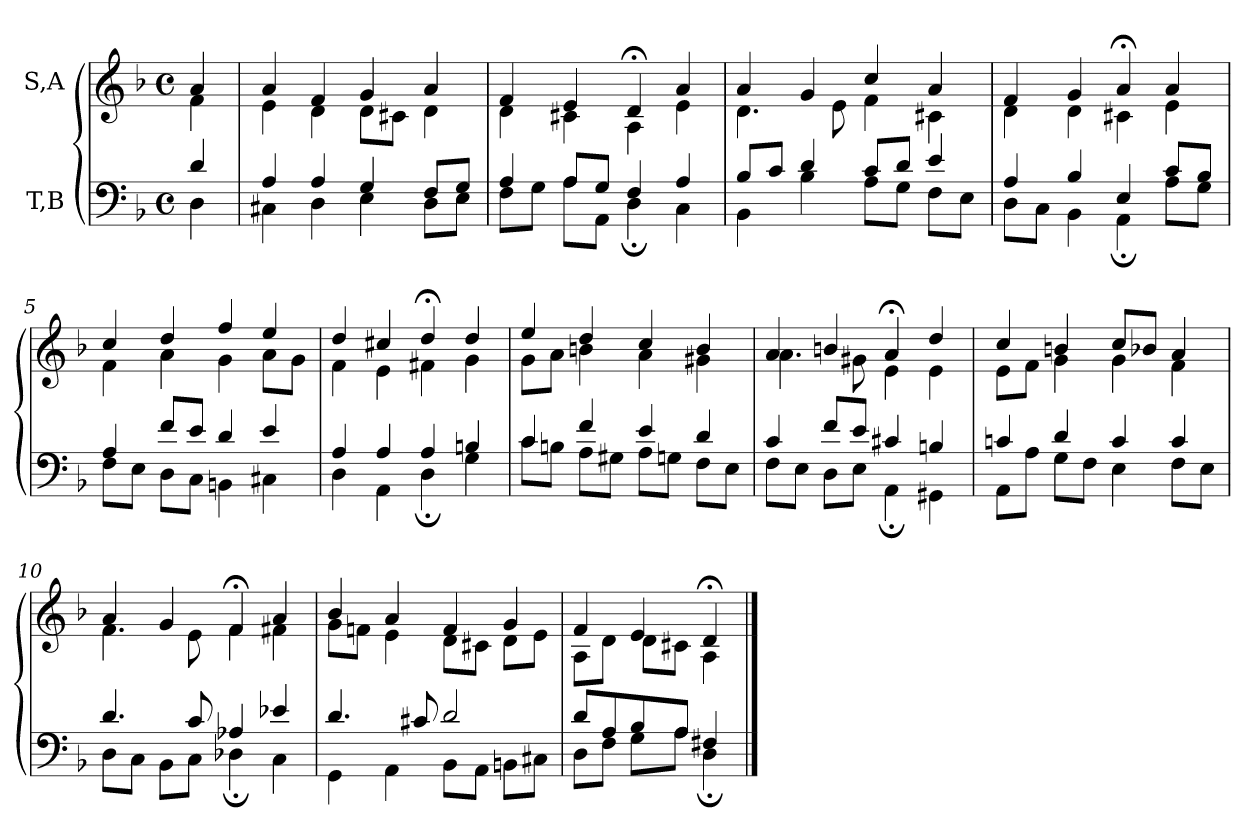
**kern	**kern
*part2	*part1
*staff2	*staff1
*I"T,B	*I"S,A
*clefF4	*clefG2
*k[b-]	*k[b-]
*M4/4	*M4/4
*met(c)	*met(c)
=	=
*^	*^
4d	4D	4a	4f
=1	=1	=1	=1
4A	4C#X	4a	4e
4A	4D	4f	4d
4G	4E	4g	8dL
.	.	.	8c#XJ
8FL	8DL	4a	4d
8GJ	8EJ	.	.
=2	=2	=2	=2
4A	8FL	4f	4d
.	8GJ	.	.
8AL	8AL	4e	4c#X
8GJ	8AAJ	.	.
4F	4D;	4d;<	4A
4A	4C	4a	4e
=3	=3	=3	=3
8B-L	4BB-	4a	4.d
8cJ	.	.	.
4d	4B-	4g	.
.	.	.	8e
8cL	8AL	4cc	4f
8dJ	8GJ	.	.
4e	8FL	4a	4c#X
.	8EJ	.	.
=4	=4	=4	=4
4A	8DL	4f	4d
.	8CJ	.	.
4B-	4BB-	4g	4d
4E	4AA;	4a;<	4c#X
8cL	8AL	4a	4e
8B-J	8GJ	.	.
=5	=5	=5	=5
4A	8FL	4cc	4f
.	8EJ	.	.
8fL	8DL	4dd	4a
8eJ	8CJ	.	.
4d	4BBn	4ff	4g
4e	4C#X	4ee	8aL
.	.	.	8gJ
=6	=6	=6	=6
4A	4D	4dd	4f
4A	4AA	4cc#X	4e
4A	4D;	4dd;<	4f#X
4Bn	4G	4dd	4g
=7	=7	=7	=7
4c	8cL	4ee	8gL
.	8BnJ	.	8aJ
4f	8AL	4dd	4bn
.	8G#XJ	.	.
4e	8AL	4cc	4a
.	8GnJ	.	.
4d	8FL	4b	4g#X
.	8EJ	.	.
=8	=8	=8	=8
4c	8FL	4a	4.a
.	8EJ	.	.
8fL	8DL	4bn	.
8eJ	8EJ	.	8g#X
4c#X	4AA;	4a;<	4e
4Bn	4GG#X	4dd	4e
=9	=9	=9	=9
4cn	8AAL	4cc	8eL
.	8AJ	.	8fJ
4d	8GL	4bn	4g
.	8FJ	.	.
4c	4E	8ccL	4g
.	.	8b-XJ	.
4c	8FL	4a	4f
.	8EJ	.	.
=10	=10	=10	=10
4.d	8DL	4a	4.f
.	8CJ	.	.
.	8BB-L	4g	.
8c	8CJ	.	8e
4A-X	4D-X;	4f;<	4f
4e-X	4C	4a	4f#X
=11	=11	=11	=11
4.d	4GG	4b-	8gL
.	.	.	8fnJ
.	4AA	4a	4e
8c#X	.	.	.
2d	8BB-L	4f	8dL
.	8AAJ	.	8c#XJ
.	8BBnL	4g	8dL
.	8C#XJ	.	8eJ
=12	=12	=12	=12
8dL	8DL	4f	8AL
8A	8FJ	.	8dJ
8B-	8GL	4e	8dL
8AJ	8AJ	.	8c#XJ
4F#X	4D;	4d;<	4A
*v	*v	*	*
*	*v	*v
==	==
*-	*-
